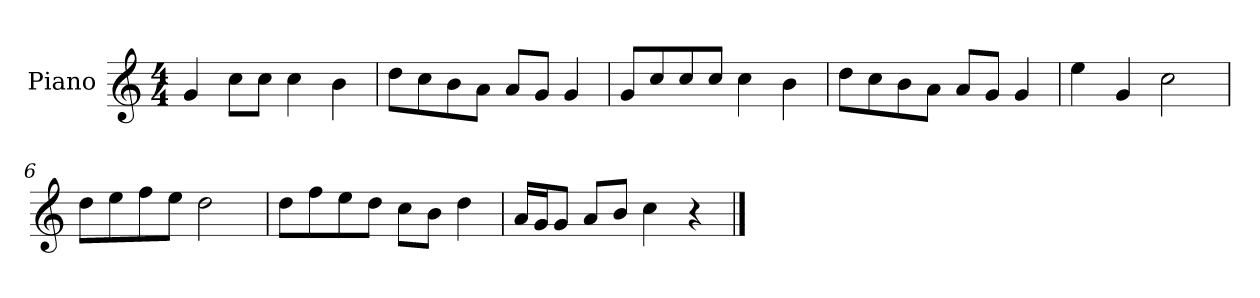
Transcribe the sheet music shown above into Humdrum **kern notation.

**kern
*part1
*staff1
*I"Piano
*I'P-no
*clefG2
*k[]
*M4/4
*MM90
=1
4g/
8cc\L
8cc\J
4cc\
4b\
=2
8dd\L
8cc\
8b\
8a\J
8a/L
8g/J
4g/
=3
8g/L
8cc/
8cc/
8cc/J
4cc\
4b\
=4
8dd\L
8cc\
8b\
8a\J
8a/L
8g/J
4g/
=5
4ee\
4g/
2cc\
=6
8dd\L
8ee\
8ff\
8ee\J
2dd\
!!LO:LB:g=z
=7
8dd\L
8ff\
8ee\
8dd\J
8cc\L
8b\J
4dd\
=8
16a/LL
16g/J
8g/J
8a/L
8b/J
4cc\
4r
==
*-
